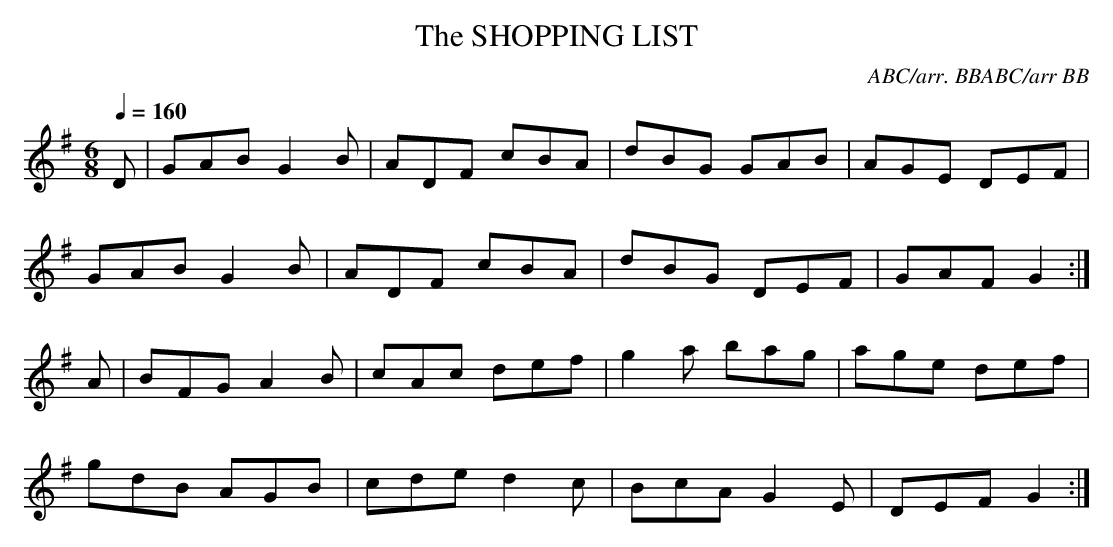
X:1
T:SHOPPING LIST, The
Q:1/4=160
C:ABC/arr. BBABC/arr BB
M:6/8
L:1/8
K:G
D|GAB G2B|ADF cBA|dBG GAB|AGE DEF|
GAB G2B|ADF cBA|dBG DEF|GAF G2 :|
A|BFG A2B|cAc def|g2a bag|age def|
gdB AGB|cde d2c|BcA G2E|DEF G2 :|
